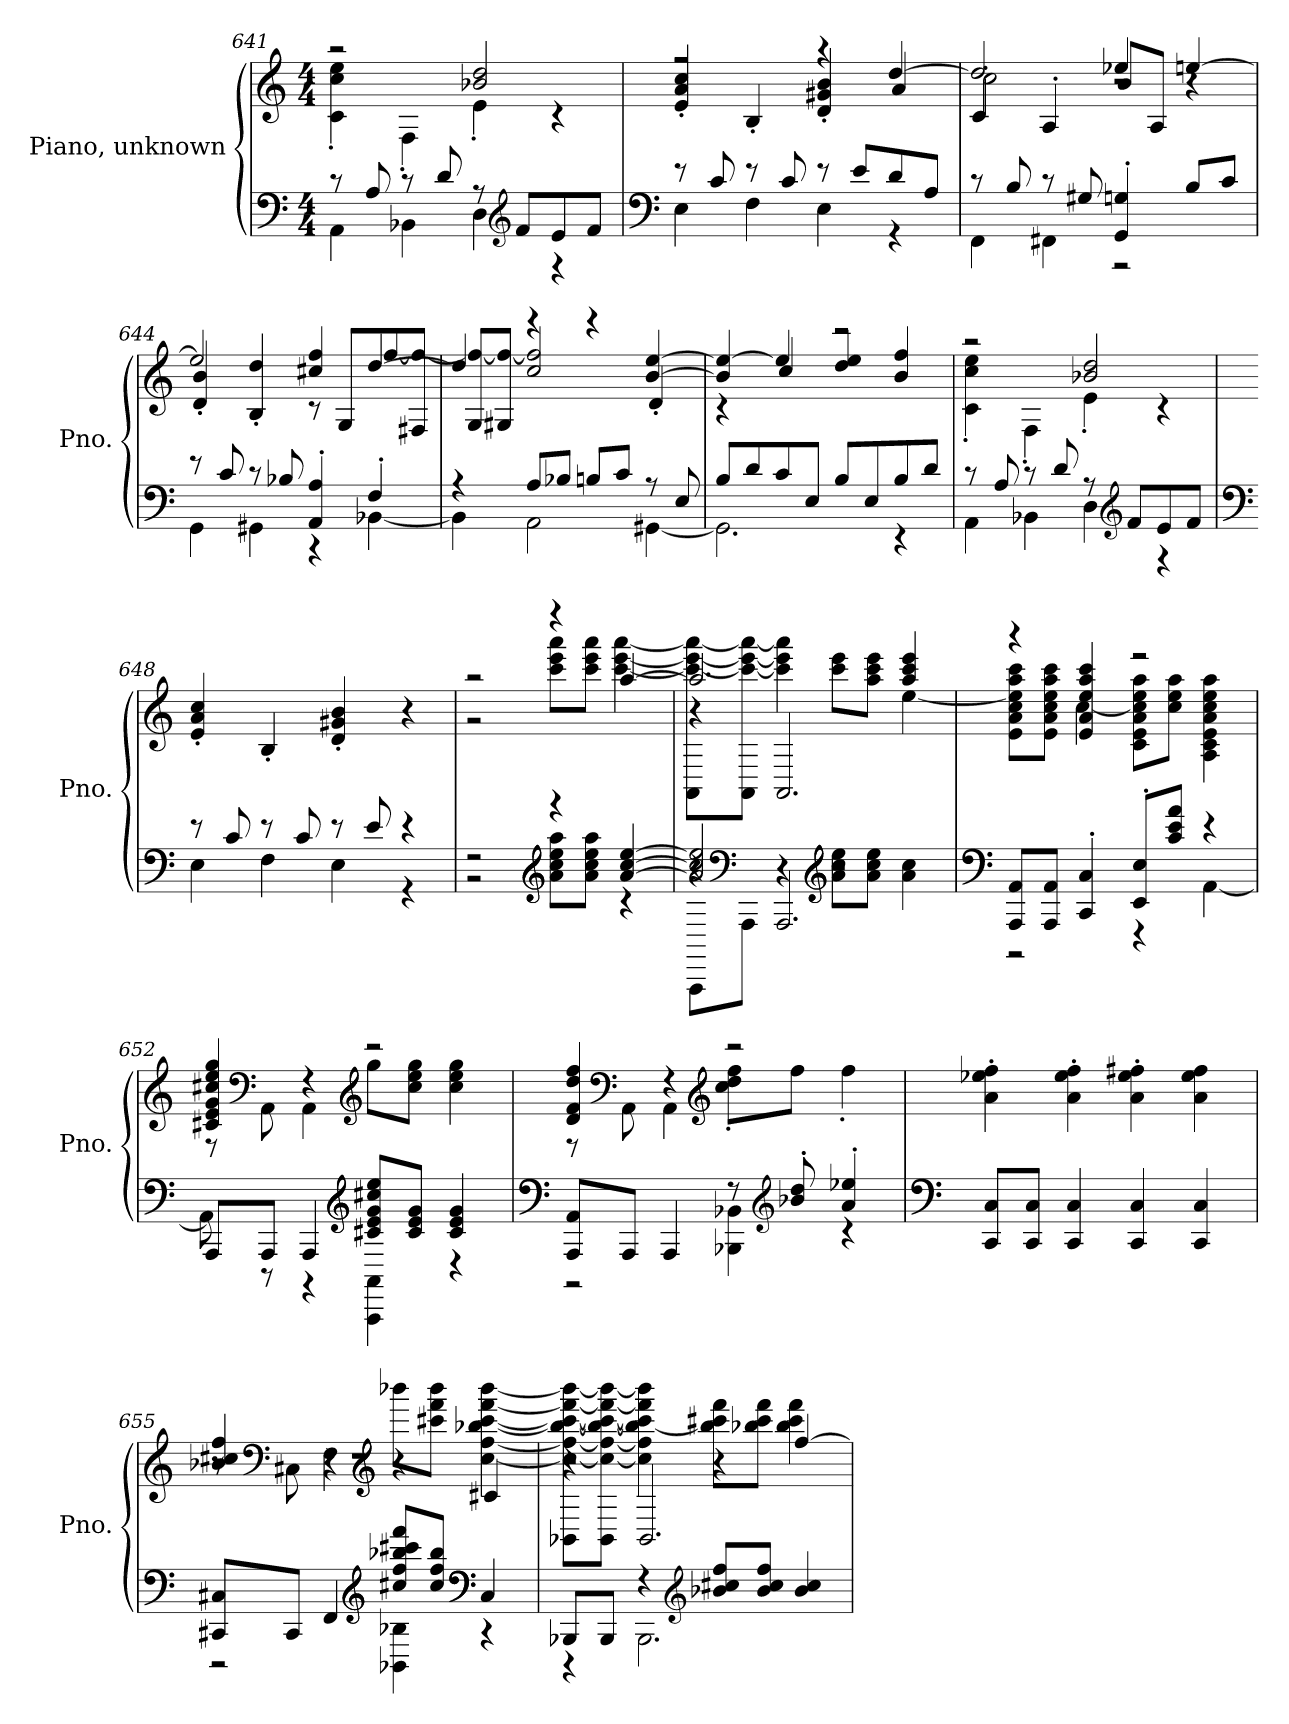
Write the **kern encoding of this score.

**kern	**kern
*part1	*part1
*staff2	*staff1
*I"Piano, unknown	*
*I'Pno.	*
!!LO:LB:g=z
*clefF4	*clefG2
*k[]	*k[]
*M4/4	*M4/4
=641	=641
*^	*^
8r	4AA\	2r	4c\' 4cc\' 4ee\'
8A/	.	.	.
8r	4BB-X\	.	4F'\
8d/	.	.	.
8r	4D\	2b-X/ 2dd/	4e'\
*clefG2	*	*	*
8f/L	.	.	.
8e/	4r	.	4r
8f/J	.	.	.
=642	=642	=642	=642
*clefF4	*	*	*
8r	4E\	2r	4e/' 4a/' 4cc/'
8c/	.	.	.
8r	4F\	.	4B'/
8c/	.	.	.
8r	4E\	4r	4d/' 4g#X/' 4b/'
8e/L	.	.	.
8d/	4r	[4dd/	4a/
8A/J	.	.	.
=643	=643	=643	=643
*	*	*	*^
8r	4FF\	2dd/]	2cc\	4c'/
8B/	.	.	.	.
8r	4FF#X\	.	.	4A'/
8G#X/	.	.	.	.
4GG/' 4Gn/'	2r	4ee-X/	2r	8b/L
.	.	.	.	8A/J
8B/L	.	[4een/	.	4r
8c/J	.	.	.	.
*	*	*	*v	*v
!!LO:LB:g=z
=644	=644	=644	=644
8r	4GG\	2ee/]	4d/' 4b/'
8c/	.	.	.
8r	4GG#X\	.	4B/' 4dd/'
8B-X/	.	.	.
4AA/' 4A/'	4r	4cc#X/ 4ff/	8r
.	.	.	8G/L
4F'/	[4BB-X\	[4dd/	[8ff/
.	.	.	8F#X/ 8ff/_J
=645	=645	=645	=645
4r	4BB-\]	4dd/]	8G/ 8ff/_L
.	.	.	8G#X/ 8ff/_J
8A/L	2AA\	4r	2cc/ 2ff/]
8B-X/J	.	.	.
8Bn/L	.	4r	.
8c/J	.	.	.
8r	[4GG#X\	[4b/ [4ee/	4d'/
8E/	.	.	.
=646	=646	=646	=646
8B/L	2.GG#\]	4b/] 4ee/_	4r
8d/	.	.	.
8c/	.	4ee/]	4cc/
8E/J	.	.	.
8B/L	.	2r	4dd/ 4ee/
8E/	.	.	.
8B/	4r	.	4b/ 4ff/
8d/J	.	.	.
!!LO:PB:g=z	!!
=647	=647	=647	=647
8r	4AA\	2r	4c\' 4cc\' 4ee\'
8A/	.	.	.
8r	4BB-X\	.	4F'\
8d/	.	.	.
8r	4D\	2b-X/ 2dd/	4e'\
*clefG2	*	*	*
8f/L	.	.	.
8e/	4r	.	4r
8f/J	.	.	.
*	*	*v	*v
=648	=648	=648
*clefF4	*	*
8r	4E\	4e/' 4a/' 4cc/'
8c/	.	.
8r	4F\	4B'/
8c/	.	.
8r	4E\	4d/' 4g#X/' 4b/'
8e/	.	.
4r	4r	4r
=649	=649	=649
*	*	*^
2r	2r	2r	2r
*clefG2	*	*	*
4r	8a\ 8cc\ 8ee\ 8aa\L	4r	8ccc\ 8eee\ 8aaa\L
.	8a\ 8cc\ 8ee\ 8aa\J	.	8ccc\ 8eee\ 8aaa\J
[4a/ [4cc/ [4ee/	4r	[4aa/	[4ccc\ [4eee\ [4aaa\
=650	=650	=650	=650
*	*^	*	*^
2a/] 2cc/] 2ee/]	8AAA\L	4r	2.aa/]	8AA\ 8ccc\_ 8eee\_ 8aaa\_L	4r
*clefF4	*	*	*	*	*
.	8AAA\J	.	.	8AA\ 8ccc\_ 8eee\_ 8aaa\_J	.
.	4r	2.AAA/	.	4ccc\] 4eee\] 4aaa\]	2.AA/
*clefG2	*	*	*	*	*
2r	8a\ 8cc\ 8ee\L	.	.	8ccc\ 8eee\L	.
.	8a\ 8cc\ 8ee\J	.	.	8aa\ 8ccc\ 8eee\J	.
.	4a\ 4cc\	.	4aa/ 4ccc/ 4eee/	[4ee\	.
*v	*v	*v	*	*	*
*	*v	*v	*v
!!LO:LB:g=z
=651	=651
*clefF4	*
*^	*^
8AAA/ 8AA/L	2r	4r	8e\ 8a\ 8cc\ 8ee\] 8aa\ 8ccc\L
8AAA/ 8AA/J	.	.	8e\ 8a\ 8cc\ 8ee\ 8aa\ 8ccc\J
4CC/' 4C/'	.	4e/ 4a/ 4ee/ 4aa/ 4ccc/	[4cc\
8EE/' 8E/'L	4r	2r	8c\ 8e\ 8a\ 8cc\] 8ee\ 8aa\L
8c/ 8e/ 8a/J	.	.	8cc\ 8ee\ 8aa\J
4r	[4AA\	.	4A\ 4c\ 4e\ 4a\ 4cc\ 4ee\ 4aa\
=652	=652	=652	=652
8AAA/L	8AA\]	4c#X/ 4e/ 4g/ 4cc#X/ 4ee/ 4gg/	8r
*	*	*clefF4	*
8AAA/J	8r	.	8AA\
4AAA/	4r	4r	4AA\
*clefG2	*	*clefG2	*
8c#X/ 8e/ 8g/ 8cc#X/ 8ee/L	4AAA\ 4AA\	2r	8gg\L
8c#/ 8e/ 8g/J	.	.	8cc#\ 8ee\ 8gg\J
4c#/ 4e/ 4g/	4r	.	4cc#\ 4ee\ 4gg\
=653	=653	=653	=653
*clefF4	*	*	*
8AAA/ 8AA/L	2r	4d/ 4f/ 4dd/ 4ff/	8r
*	*	*clefF4	*
8AAA/J	.	.	8AA\
4AAA/	.	4r	4AA\
*	*	*clefG2	*
8r	4BBB-X\ 4BB-X\	2r	8cc\' 8dd\' 8ff\'L
*clefG2	*	*	*
8b-X/' 8dd/'	.	.	8ff\J
4a/' 4ee-X/'	4r	.	4ff'\
*v	*v	*	*
*	*v	*v
!!LO:LB:g=z
=654	=654
*clefF4	*
8CC/ 8C/L	4a\' 4ee-X\' 4ff\'
8CC/ 8C/J	.
4CC/ 4C/	4a\' 4ee-\' 4ff\'
4CC/ 4C/	4a\' 4ee-\' 4ff#X\'
4CC/ 4C/	4a\ 4ee-\ 4ff#\
=655	=655
*^	*^
*	*	*	*^
8CC#X/ 8C#X/L	2r	1r	8r	4b-X/ 4cc#X/ 4ff/
*	*	*clefF4	*	*
8CC#/J	.	.	8C#X\	.
4FF/	.	.	4F\	4r
*clefG2	*	*clefG2	*	*
8cc#X/ 8ff/ 8bb-X/ 8ccc#X/ 8fff/L	4BB-X\ 4B-X\	.	8bbb-X\L	4r
8cc#/ 8ff/ 8bb-/J	.	.	8ccc#X\ 8fff\ 8bbb-\J	.
*clefF4	*	*	*	*
4C#/	4r	.	[4cc#\ [4ff\ [4bb-X\ [4ccc#\ [4fff\ [4bbb-\	4c#X/
=656	=656	=656	=656	=656
8BBB-X/L	4r	2r	8BB-X\ 8cc#\_ 8ff\_ 8bb-\_ 8ccc#\_ 8fff\_ 8bbb-\_L	4r
8BBB-/J	.	.	8BB-\ 8cc#\_ 8ff\_ 8bb-\_ 8ccc#\_ 8fff\_ 8bbb-\_J	.
4r	2.BBB-\	.	4cc#\] 4ff\] 4bb-\_ 4ccc#\] 4fff\] 4bbb-\]	2.BB-/
*clefG2	*	*	*	*
8b-X/ 8cc#X/ 8ff/L	.	4r	8bb-\] 8ccc#X\ 8fff\L	.
8b-/ 8cc#/ 8ff/J	.	.	8bb-X\ 8ccc#\ 8fff\J	.
4b-/ 4cc#/	.	[4ff/	4bb-\ 4ccc#\ 4fff\	.
*v	*v	*	*	*
*	*v	*v	*v
=	=
*-	*-
